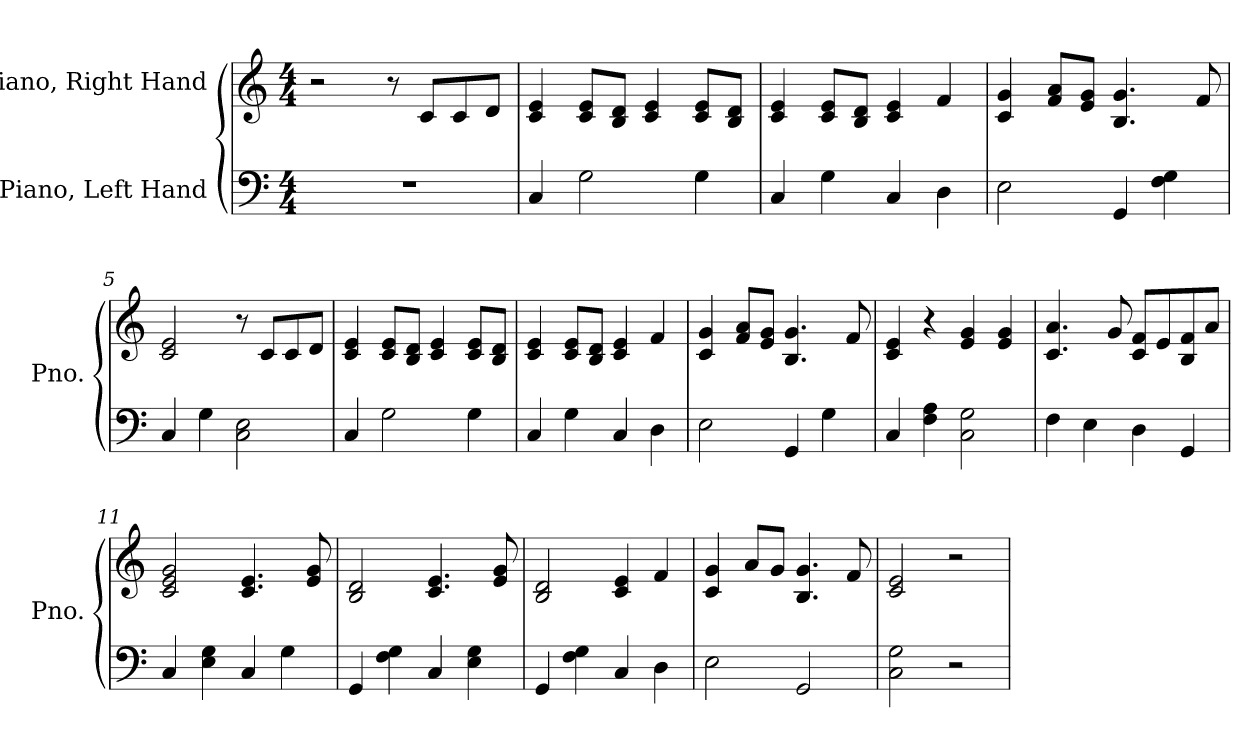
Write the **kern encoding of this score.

**kern	**kern
*part2	*part1
*staff2	*staff1
*I"Piano, Left Hand	*I"Piano, Right Hand
*I'Pno.	*I'Pno.
*clefF4	*clefG2
*k[]	*k[]
*M4/4	*M4/4
*MM100	*MM100
=1	=1
1r	2r
.	8r
.	8c/L
.	8c/
.	8d/J
=2	=2
4C/	4c/ 4e/
2G\	8c/ 8e/L
.	8B/ 8d/J
.	4c/ 4e/
4G\	8c/ 8e/L
.	8B/ 8d/J
=3	=3
4C/	4c/ 4e/
4G\	8c/ 8e/L
.	8B/ 8d/J
4C/	4c/ 4e/
4D\	4f/
=4	=4
2E\	4c/ 4g/
.	8f/ 8a/L
.	8e/ 8g/J
4GG/	4.B/ 4.g/
4F\ 4G\	.
.	8f/
=5	=5
4C/	2c/ 2e/
4G\	.
2C\ 2E\	8r
.	8c/L
.	8c/
.	8d/J
!!LO:LB:g=z
=6	=6
4C/	4c/ 4e/
2G\	8c/ 8e/L
.	8B/ 8d/J
.	4c/ 4e/
4G\	8c/ 8e/L
.	8B/ 8d/J
=7	=7
4C/	4c/ 4e/
4G\	8c/ 8e/L
.	8B/ 8d/J
4C/	4c/ 4e/
4D\	4f/
=8	=8
2E\	4c/ 4g/
.	8f/ 8a/L
.	8e/ 8g/J
4GG/	4.B/ 4.g/
4G\	.
.	8f/
=9	=9
4C/	4c/ 4e/
4F\ 4A\	4r
2C\ 2G\	4e/ 4g/
.	4e/ 4g/
=10	=10
4F\	4.c/ 4.a/
4E\	.
.	8g/
4D\	8c/ 8f/L
.	8e/
4GG/	8B/ 8f/
.	8a/J
=11	=11
4C/	2c/ 2e/ 2g/
4E\ 4G\	.
4C/	4.c/ 4.e/
4G\	.
.	8e/ 8g/
!!LO:LB:g=z
=12	=12
4GG/	2B/ 2d/
4F\ 4G\	.
4C/	4.c/ 4.e/
4E\ 4G\	.
.	8e/ 8g/
=13	=13
4GG/	2B/ 2d/
4F\ 4G\	.
4C/	4c/ 4e/
4D\	4f/
=14	=14
2E\	4c/ 4g/
.	8a/L
.	8g/J
2GG/	4.B/ 4.g/
.	8f/
=15	=15
2C\ 2G\	2c/ 2e/
2r	2r
=	=
*-	*-
